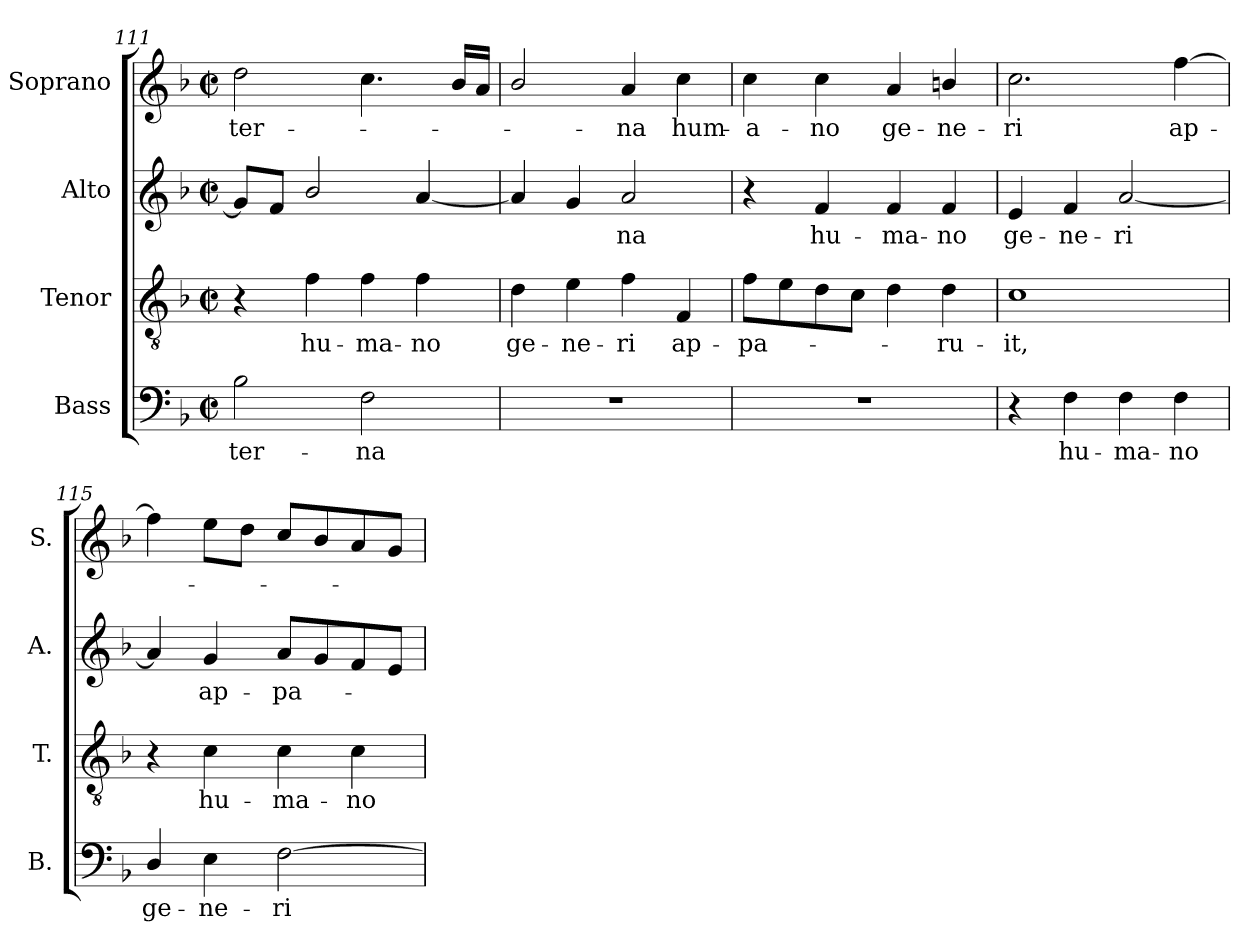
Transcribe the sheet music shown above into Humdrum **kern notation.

**kern	**text	**kern	**text	**kern	**text	**kern	**text
*part4	*part4	*part3	*part3	*part2	*part2	*part1	*part1
*staff4	*staff4	*staff3	*staff3	*staff2	*staff2	*staff1	*staff1
*I"Bass	*	*I"Tenor	*	*I"Alto	*	*I"Soprano	*
*I'B.	*	*I'T.	*	*I'A.	*	*I'S.	*
*clefF4	*	*clefGv2	*	*clefG2	*	*clefG2	*
*	*	*ITrd7c12	*	*	*	*	*
*k[b-]	*	*k[b-]	*	*k[b-]	*	*k[b-]	*
*F:	*	*F:	*	*F:	*	*F:	*
*M2/2	*	*M2/2	*	*M2/2	*	*M2/2	*
*met(c|)	*	*met(c|)	*	*met(c|)	*	*met(c|)	*
=111	=111	=111	=111	=111	=111	=111	=111
!	!LO:LY:b:color=#000000	!	!	!	!	!	!
!	!	!	!	!	!	!	!LO:LY:b:color=#000000
2B-i\	-ter-	4r	.	8gi/L]	.	2ddi\	-ter-
.	.	.	.	8fi/J	.	.	.
!	!	!	!LO:LY:b:color=#000000	!	!	!	!
.	.	4Fi\	hu-	2b-i/	.	.	.
!	!LO:LY:b:color=#000000	!	!	!	!	!	!
!	!	!	!LO:LY:b:color=#000000	!	!	!	!
2Fi\	-na	4Fi\	-ma-	.	.	4.cci\	.
!	!	!	!LO:LY:b:color=#000000	!	!	!	!
.	.	4Fi\	-no	[4ai/	.	.	.
.	.	.	.	.	.	16b-i/LL	.
.	.	.	.	.	.	16ai/JJ	.
=112	=112	=112	=112	=112	=112	=112	=112
!	!	!	!LO:LY:b:color=#000000	!	!	!	!
1r	.	4Di\	ge-	4ai/]	.	2b-i/	.
!	!	!	!LO:LY:b:color=#000000	!	!	!	!
.	.	4Ei\	-ne-	4gi/	.	.	.
!	!	!	!LO:LY:b:color=#000000	!	!	!	!
!	!	!	!	!	!LO:LY:b:color=#000000	!	!
!	!	!	!	!	!	!	!LO:LY:b:color=#000000
.	.	4Fi\	-ri	2ai/	-na	4ai/	-na
!	!	!	!LO:LY:b:color=#000000	!	!	!	!
!	!	!	!	!	!	!	!LO:LY:b:color=#000000
.	.	4FFi/	ap-	.	.	4cci\	hum-
=113	=113	=113	=113	=113	=113	=113	=113
!	!	!	!LO:LY:b:color=#000000	!	!	!	!
!	!	!	!	!	!	!	!LO:LY:b:color=#000000
1r	.	8Fi\L	-pa-	4r	.	4cci\	-a-
.	.	8Ei\	.	.	.	.	.
!	!	!	!	!	!LO:LY:b:color=#000000	!	!
!	!	!	!	!	!	!	!LO:LY:b:color=#000000
.	.	8Di\	.	4fi/	hu-	4cci\	-no
.	.	8Ci\J	.	.	.	.	.
!	!	!	!	!	!LO:LY:b:color=#000000	!	!
!	!	!	!	!	!	!	!LO:LY:b:color=#000000
.	.	4Di\	.	4fi/	-ma-	4ai/	ge-
!	!	!	!LO:LY:b:color=#000000	!	!	!	!
!	!	!	!	!	!LO:LY:b:color=#000000	!	!
!	!	!	!	!	!	!	!LO:LY:b:color=#000000
.	.	4Di\	-ru-	4fi/	-no	4bi/	-ne-
!!LO:PB:g=z
=114	=114	=114	=114	=114	=114	=114	=114
!	!	!	!LO:LY:b:color=#000000	!	!	!	!
!	!	!	!	!	!LO:LY:b:color=#000000	!	!
!	!	!	!	!	!	!	!LO:LY:b:color=#000000
4r	.	1Ci	-it,	4ei/	ge-	2.cci\	-ri
!	!LO:LY:b:color=#000000	!	!	!	!	!	!
!	!	!	!	!	!LO:LY:b:color=#000000	!	!
4Fi\	hu-	.	.	4fi/	-ne-	.	.
!	!LO:LY:b:color=#000000	!	!	!	!	!	!
!	!	!	!	!	!LO:LY:b:color=#000000	!	!
4Fi\	-ma-	.	.	[2ai/	-ri	.	.
!	!LO:LY:b:color=#000000	!	!	!	!	!	!
!	!	!	!	!	!	!	!LO:LY:b:color=#000000
4Fi\	-no	.	.	.	.	[4ffi\	ap-
=115	=115	=115	=115	=115	=115	=115	=115
!	!LO:LY:b:color=#000000	!	!	!	!	!	!
4Di/	ge-	4r	.	4ai/]	.	4ffi\]	.
!	!LO:LY:b:color=#000000	!	!	!	!	!	!
!	!	!	!LO:LY:b:color=#000000	!	!	!	!
!	!	!	!	!	!LO:LY:b:color=#000000	!	!
4Ei\	-ne-	4Ci\	hu-	4gi/	ap-	8eei\L	.
.	.	.	.	.	.	8ddi\J	.
!	!LO:LY:b:color=#000000	!	!	!	!	!	!
!	!	!	!LO:LY:b:color=#000000	!	!	!	!
!	!	!	!	!	!LO:LY:b:color=#000000	!	!
[2Fi\	-ri	4Ci\	-ma-	8ai/L	-pa-	8cci/L	.
.	.	.	.	8gi/	.	8b-i/	.
!	!	!	!LO:LY:b:color=#000000	!	!	!	!
.	.	4Ci\	-no	8fi/	.	8ai/	.
.	.	.	.	8ei/J	.	8gi/J	.
=	=	=	=	=	=	=	=
*-	*-	*-	*-	*-	*-	*-	*-
